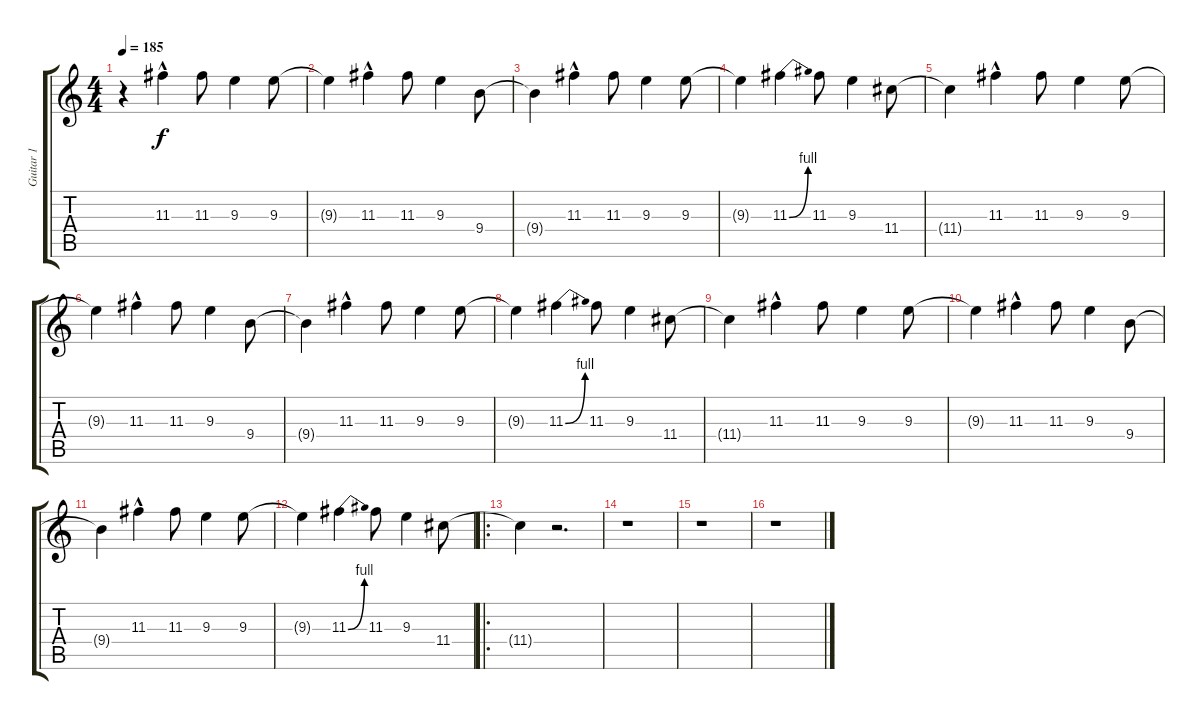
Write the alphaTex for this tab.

\track ("Guitar 1" "Guitar 1") {instrument distortionguitar}
\staff {score tabs}
\tuning (E4 B3 G3 D3 A2 E2) {hide}
\ts (4 4)
\tempo 185
\clef g2
\ks c
r.4{dy f instrument distortionguitar} 11.3{hac}.4 11.3.8 9.3.4 9.3.8 |
9.3{t}.4 11.3{hac}.4 11.3.8 9.3.4 9.4.8 |
9.4{t}.4 11.3{hac}.4 11.3.8 9.3.4 9.3.8 |
9.3{t}.4 11.3{be (bend 0 0 60 4)}.4 11.3.8 9.3.4 11.4.8 |
11.4{t}.4 11.3{hac}.4 11.3.8 9.3.4 9.3.8 |
9.3{t}.4 11.3{hac}.4 11.3.8 9.3.4 9.4.8 |
9.4{t}.4 11.3{hac}.4 11.3.8 9.3.4 9.3.8 |
9.3{t}.4 11.3{be (bend 0 0 60 4)}.4 11.3.8 9.3.4 11.4.8 |
11.4{t}.4 11.3{hac}.4 11.3.8 9.3.4 9.3.8 |
9.3{t}.4 11.3{hac}.4 11.3.8 9.3.4 9.4.8 |
9.4{t}.4 11.3{hac}.4 11.3.8 9.3.4 9.3.8 |
9.3{t}.4 11.3{be (bend 0 0 60 4)}.4 11.3.8 9.3.4 11.4.8 |
\ro
11.4{t}.4 r.2{d} |
r.1 |
r.1 |
r.1
